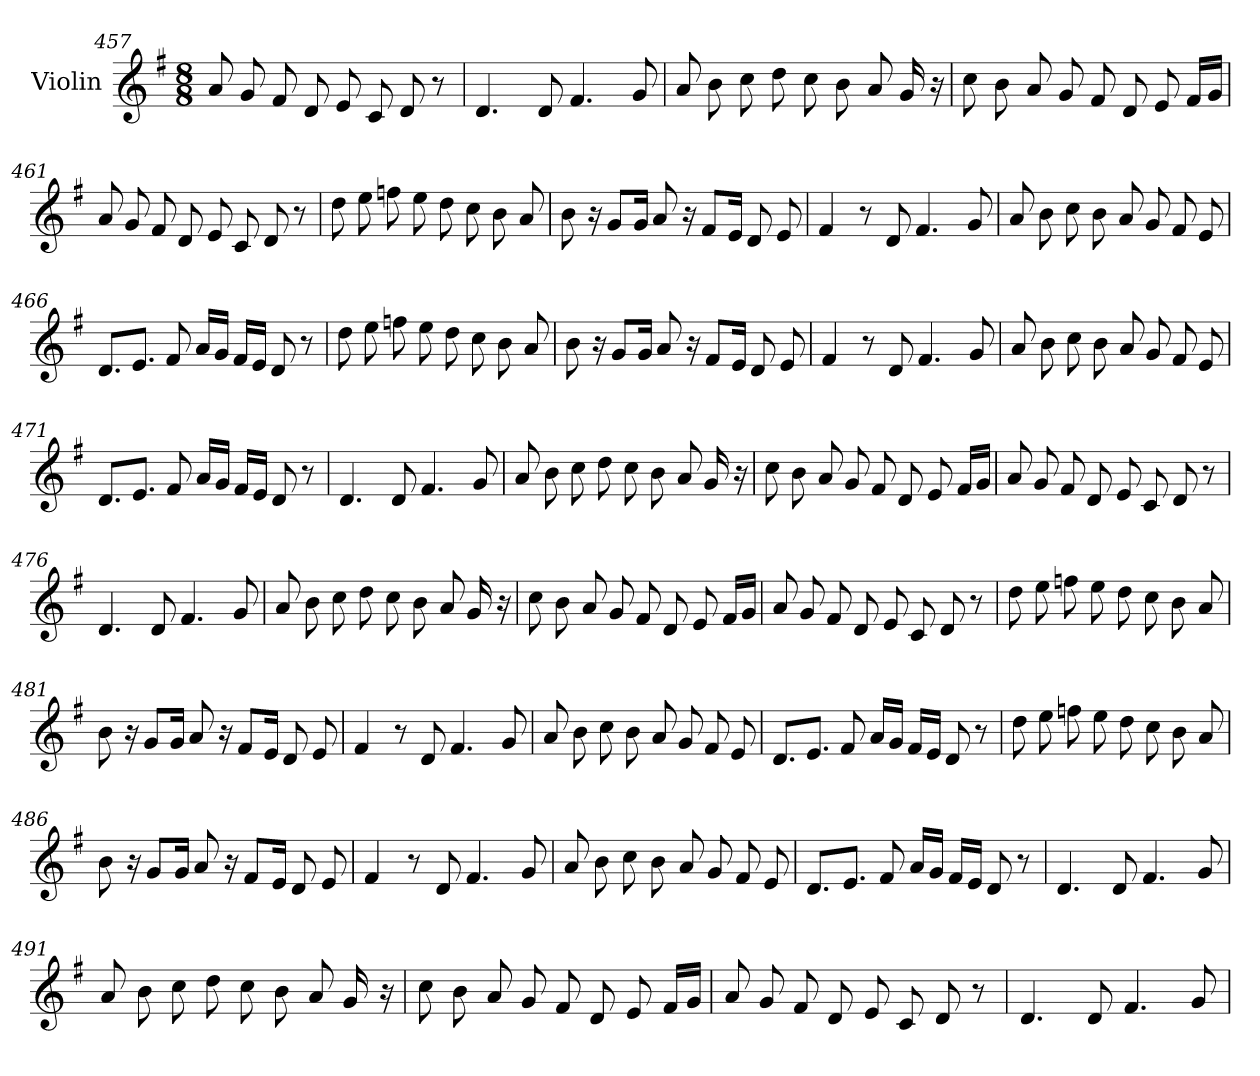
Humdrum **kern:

**kern
*part1
*staff1
*I"Violin
*clefG2
*k[f#]
*G:
*M8/8
=457
8a/
8g/
8f#/
8d/
8e/
8c/
8d/
8r
=458
4.d/
8d/
4.f#/
8g/
!!LO:LB:g=z
=459
8a/
8b\
8cc\
8dd\
8cc\
8b\
8a/
16g/
16r
=460
8cc\
8b\
8a/
8g/
8f#/
8d/
8e/
16f#/LL
16g/JJ
=461
8a/
8g/
8f#/
8d/
8e/
8c/
8d/
8r
!!LO:LB:g=z
=462
8dd\
8ee\
8ffn\
8ee\
8dd\
8cc\
8b\
8a/
!!LO:PB:g=z
=463
8b\
16r
8g/L
16g/Jk
8a/
16r
8f#/L
16e/Jk
8d/
8e/
=464
4f#/
8r
8d/
4.f#/
8g/
=465
8a/
8b\
8cc\
8b\
8a/
8g/
8f#/
8e/
=466
8.d/L
8.e/J
8f#/
16a/LL
16g/JJ
16f#/LL
16e/JJ
8d/
8r
!!LO:PB:g=z
=467
8dd\
8ee\
8ffn\
8ee\
8dd\
8cc\
8b\
8a/
=468
8b\
16r
8g/L
16g/Jk
8a/
16r
8f#/L
16e/Jk
8d/
8e/
=469
4f#/
8r
8d/
4.f#/
8g/
=470
8a/
8b\
8cc\
8b\
8a/
8g/
8f#/
8e/
!!LO:LB:g=z
=471
8.d/L
8.e/J
8f#/
16a/LL
16g/JJ
16f#/LL
16e/JJ
8d/
8r
=472
4.d/
8d/
4.f#/
8g/
=473
8a/
8b\
8cc\
8dd\
8cc\
8b\
8a/
16g/
16r
=474
8cc\
8b\
8a/
8g/
8f#/
8d/
8e/
16f#/LL
16g/JJ
!!LO:LB:g=z
=475
8a/
8g/
8f#/
8d/
8e/
8c/
8d/
8r
=476
4.d/
8d/
4.f#/
8g/
=477
8a/
8b\
8cc\
8dd\
8cc\
8b\
8a/
16g/
16r
=478
8cc\
8b\
8a/
8g/
8f#/
8d/
8e/
16f#/LL
16g/JJ
!!LO:LB:g=z
=479
8a/
8g/
8f#/
8d/
8e/
8c/
8d/
8r
=480
8dd\
8ee\
8ffn\
8ee\
8dd\
8cc\
8b\
8a/
=481
8b\
16r
8g/L
16g/Jk
8a/
16r
8f#/L
16e/Jk
8d/
8e/
=482
4f#/
8r
8d/
4.f#/
8g/
!!LO:LB:g=z
=483
8a/
8b\
8cc\
8b\
8a/
8g/
8f#/
8e/
=484
8.d/L
8.e/J
8f#/
16a/LL
16g/JJ
16f#/LL
16e/JJ
8d/
8r
=485
8dd\
8ee\
8ffn\
8ee\
8dd\
8cc\
8b\
8a/
=486
8b\
16r
8g/L
16g/Jk
8a/
16r
8f#/L
16e/Jk
8d/
8e/
!!LO:LB:g=z
=487
4f#/
8r
8d/
4.f#/
8g/
=488
8a/
8b\
8cc\
8b\
8a/
8g/
8f#/
8e/
=489
8.d/L
8.e/J
8f#/
16a/LL
16g/JJ
16f#/LL
16e/JJ
8d/
8r
=490
4.d/
8d/
4.f#/
8g/
!!LO:LB:g=z
=491
8a/
8b\
8cc\
8dd\
8cc\
8b\
8a/
16g/
16r
=492
8cc\
8b\
8a/
8g/
8f#/
8d/
8e/
16f#/LL
16g/JJ
=493
8a/
8g/
8f#/
8d/
8e/
8c/
8d/
8r
=494
4.d/
8d/
4.f#/
8g/
=
*-
